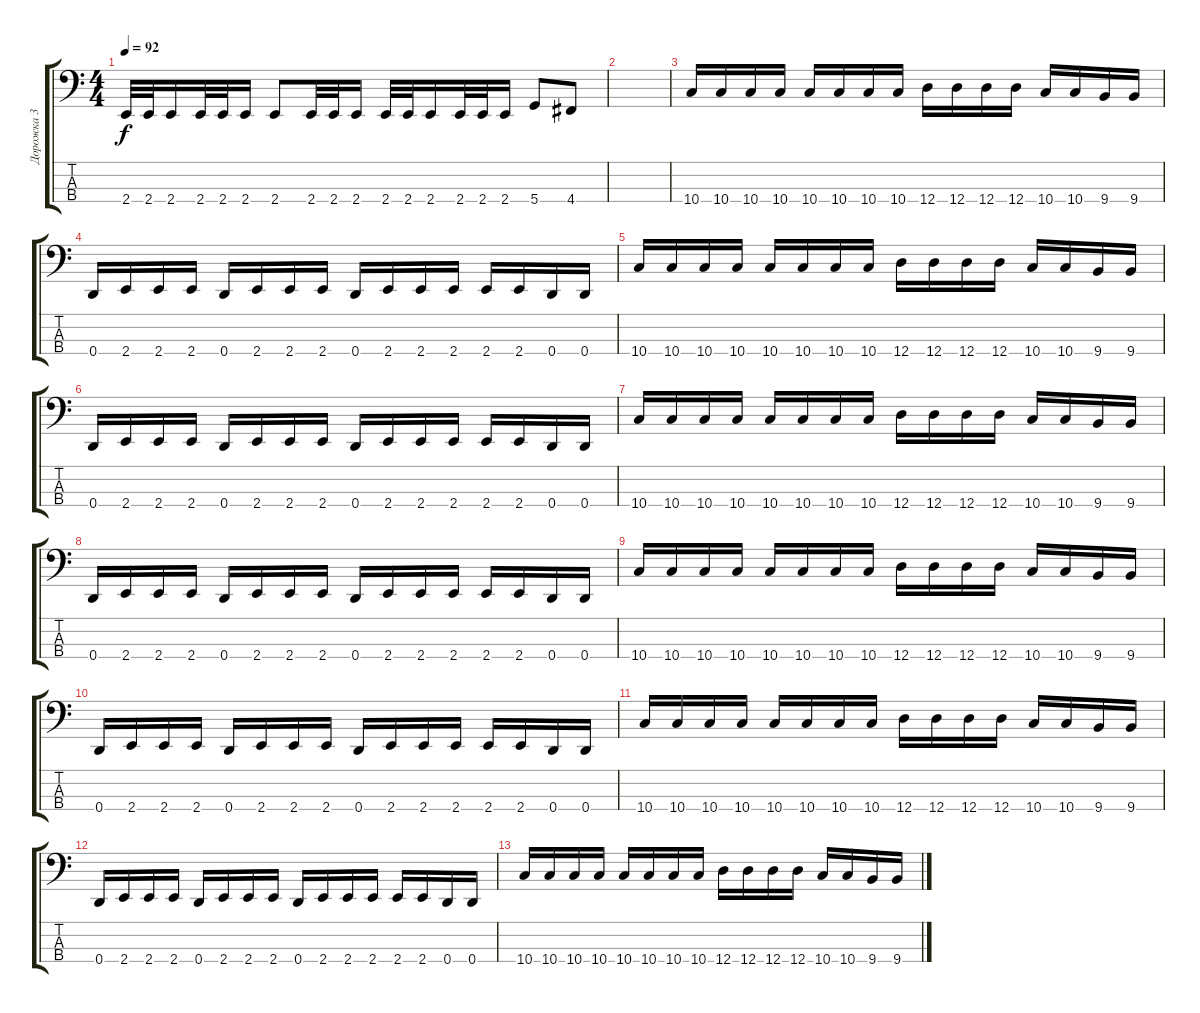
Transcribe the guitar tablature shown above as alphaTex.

\track ("Дорожка 3" "Дорожка 3") {instrument electricbassfinger}
\staff {score tabs}
\tuning (G2 D2 A1 D1) {hide}
\ts (4 4)
\tempo 92
\clef f4
\ks c
2.4.32{dy f} 2.4.32 2.4.16 2.4.32 2.4.32 2.4.16 2.4.8 2.4.32 2.4.32 2.4.16 2.4.32 2.4.32 2.4.16 2.4.32 2.4.32 2.4.16 5.4.8 4.4.8 |
|
10.4.16 10.4.16 10.4.16 10.4.16 10.4.16 10.4.16 10.4.16 10.4.16 12.4.16 12.4.16 12.4.16 12.4.16 10.4.16 10.4.16 9.4.16 9.4.16 |
0.4.16 2.4.16 2.4.16 2.4.16 0.4.16 2.4.16 2.4.16 2.4.16 0.4.16 2.4.16 2.4.16 2.4.16 2.4.16 2.4.16 0.4.16 0.4.16 |
10.4.16 10.4.16 10.4.16 10.4.16 10.4.16 10.4.16 10.4.16 10.4.16 12.4.16 12.4.16 12.4.16 12.4.16 10.4.16 10.4.16 9.4.16 9.4.16 |
0.4.16 2.4.16 2.4.16 2.4.16 0.4.16 2.4.16 2.4.16 2.4.16 0.4.16 2.4.16 2.4.16 2.4.16 2.4.16 2.4.16 0.4.16 0.4.16 |
10.4.16 10.4.16 10.4.16 10.4.16 10.4.16 10.4.16 10.4.16 10.4.16 12.4.16 12.4.16 12.4.16 12.4.16 10.4.16 10.4.16 9.4.16 9.4.16 |
0.4.16 2.4.16 2.4.16 2.4.16 0.4.16 2.4.16 2.4.16 2.4.16 0.4.16 2.4.16 2.4.16 2.4.16 2.4.16 2.4.16 0.4.16 0.4.16 |
10.4.16 10.4.16 10.4.16 10.4.16 10.4.16 10.4.16 10.4.16 10.4.16 12.4.16 12.4.16 12.4.16 12.4.16 10.4.16 10.4.16 9.4.16 9.4.16 |
0.4.16 2.4.16 2.4.16 2.4.16 0.4.16 2.4.16 2.4.16 2.4.16 0.4.16 2.4.16 2.4.16 2.4.16 2.4.16 2.4.16 0.4.16 0.4.16 |
10.4.16 10.4.16 10.4.16 10.4.16 10.4.16 10.4.16 10.4.16 10.4.16 12.4.16 12.4.16 12.4.16 12.4.16 10.4.16 10.4.16 9.4.16 9.4.16 |
0.4.16 2.4.16 2.4.16 2.4.16 0.4.16 2.4.16 2.4.16 2.4.16 0.4.16 2.4.16 2.4.16 2.4.16 2.4.16 2.4.16 0.4.16 0.4.16 |
10.4.16 10.4.16 10.4.16 10.4.16 10.4.16 10.4.16 10.4.16 10.4.16 12.4.16 12.4.16 12.4.16 12.4.16 10.4.16 10.4.16 9.4.16 9.4.16
